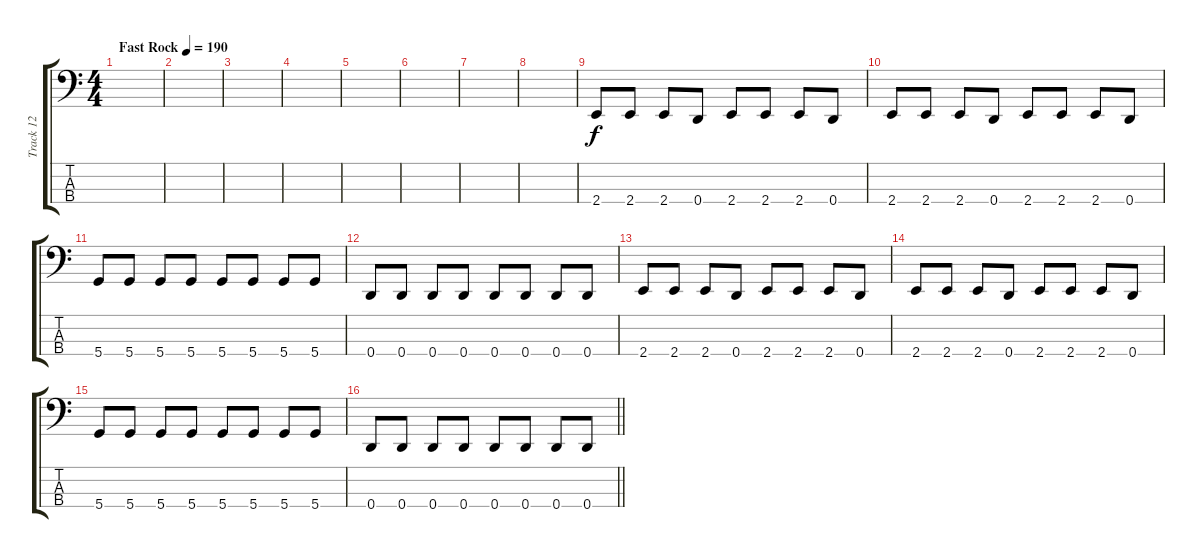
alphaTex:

\track ("Track 12" "Track 12") {instrument electricbassfinger}
\staff {score tabs}
\tuning (G2 D2 A1 D1) {hide}
\ts (4 4)
\tempo (190 "Fast Rock")
\clef f4
\ks c
|
|
|
|
|
|
|
|
2.4.8 2.4.8 2.4.8 0.4.8 2.4.8 2.4.8 2.4.8 0.4.8 |
2.4.8 2.4.8 2.4.8 0.4.8 2.4.8 2.4.8 2.4.8 0.4.8 |
5.4.8 5.4.8 5.4.8 5.4.8 5.4.8 5.4.8 5.4.8 5.4.8 |
0.4.8 0.4.8 0.4.8 0.4.8 0.4.8 0.4.8 0.4.8 0.4.8 |
2.4.8 2.4.8 2.4.8 0.4.8 2.4.8 2.4.8 2.4.8 0.4.8 |
2.4.8 2.4.8 2.4.8 0.4.8 2.4.8 2.4.8 2.4.8 0.4.8 |
5.4.8 5.4.8 5.4.8 5.4.8 5.4.8 5.4.8 5.4.8 5.4.8 |
\barLineRight lightlight
0.4.8 0.4.8 0.4.8 0.4.8 0.4.8 0.4.8 0.4.8 0.4.8
